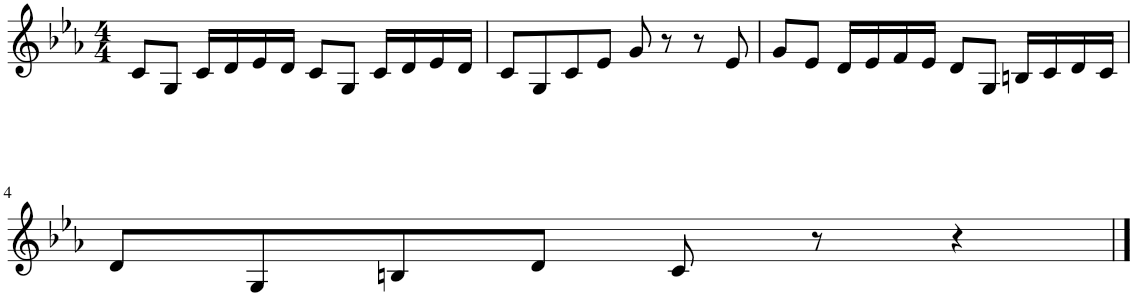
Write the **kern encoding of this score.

**kern
*part1
*staff1
*I"Piano
*I'Pno
*clefG2
*k[b-e-a-]
*M4/4
=1
8c/L
8G/J
16c/LL
16d/
16e-/
16d/JJ
8c/L
8G/J
16c/LL
16d/
16e-/
16d/JJ
=2
8c/L
8G/
8c/
8e-/J
8g/
8r
8r
8e-/
=3
8g/L
8e-/J
16d/LL
16e-/
16f/
16e-/JJ
8d/L
8G/J
16Bn/LL
16c/
16d/
16c/JJ
!!LO:LB:g=z
=4
8d/L
8G/
8Bn/
8d/J
8c/
8r
4r
==
*-
